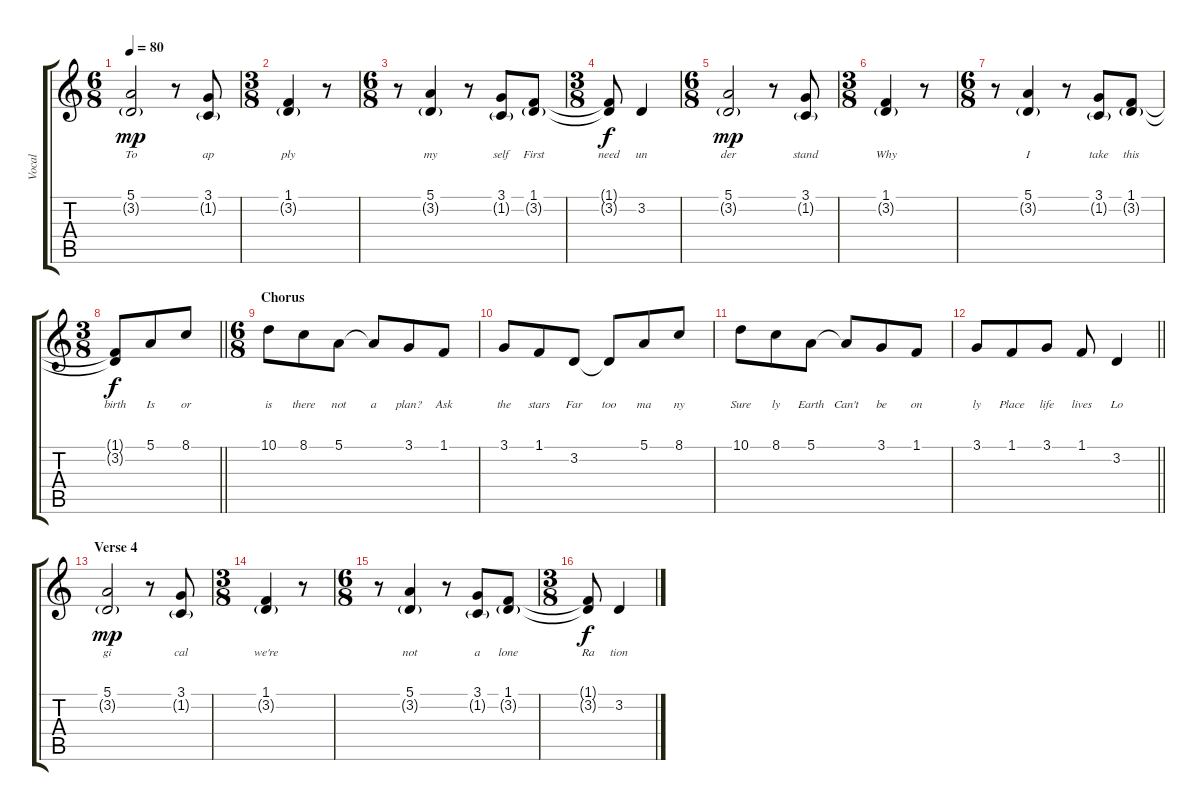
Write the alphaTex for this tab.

\track ("Vocal" "Vocal") {instrument acousticgrandpiano}
\staff {score tabs}
\tuning (E4 B3 G3 D3 A2 E2) {hide}
\ts (6 8)
\tempo 80
\clef g2
\ks c
(5.1 3.2{g}).2{lyrics (0 "To") lyrics (1 "") lyrics (2 "") lyrics (3 "") lyrics (4 "") dy mp} r.8 (3.1 1.2{g}).8{lyrics (0 "ap") lyrics (1 "") lyrics (2 "") lyrics (3 "") lyrics (4 "")} |
\ts (3 8)
(1.1 3.2{g}).4{lyrics (0 "ply") lyrics (1 "") lyrics (2 "") lyrics (3 "") lyrics (4 "")} r.8 |
\ts (6 8)
r.8 (5.1 3.2{g}).4{lyrics (0 "my") lyrics (1 "") lyrics (2 "") lyrics (3 "") lyrics (4 "")} r.8 (3.1 1.2{g}).8{lyrics (0 "self") lyrics (1 "") lyrics (2 "") lyrics (3 "") lyrics (4 "")} (1.1 3.2{g}).8{lyrics (0 "First") lyrics (1 "") lyrics (2 "") lyrics (3 "") lyrics (4 "")} |
\ts (3 8)
(1.1{t} 3.2{t}).8{lyrics (0 "need") lyrics (1 "") lyrics (2 "") lyrics (3 "") lyrics (4 "") dy f} 3.2.4{lyrics (0 "un") lyrics (1 "") lyrics (2 "") lyrics (3 "") lyrics (4 "")} |
\ts (6 8)
(5.1 3.2{g}).2{lyrics (0 "der") lyrics (1 "") lyrics (2 "") lyrics (3 "") lyrics (4 "") dy mp} r.8 (3.1 1.2{g}).8{lyrics (0 "stand") lyrics (1 "") lyrics (2 "") lyrics (3 "") lyrics (4 "")} |
\ts (3 8)
(1.1 3.2{g}).4{lyrics (0 "Why") lyrics (1 "") lyrics (2 "") lyrics (3 "") lyrics (4 "")} r.8 |
\ts (6 8)
r.8 (5.1 3.2{g}).4{lyrics (0 "I") lyrics (1 "") lyrics (2 "") lyrics (3 "") lyrics (4 "")} r.8 (3.1 1.2{g}).8{lyrics (0 "take") lyrics (1 "") lyrics (2 "") lyrics (3 "") lyrics (4 "")} (1.1 3.2{g}).8{lyrics (0 "this") lyrics (1 "") lyrics (2 "") lyrics (3 "") lyrics (4 "")} |
\ts (3 8)
\barLineRight lightlight
(1.1{t} 3.2{t}).8{lyrics (0 "birth") lyrics (1 "") lyrics (2 "") lyrics (3 "") lyrics (4 "") dy f} 5.1.8{lyrics (0 "Is") lyrics (1 "") lyrics (2 "") lyrics (3 "") lyrics (4 "")} 8.1.8{lyrics (0 "or") lyrics (1 "") lyrics (2 "") lyrics (3 "") lyrics (4 "")} |
\ts (6 8)
\section ("" "Chorus")
10.1.8{lyrics (0 "is") lyrics (1 "") lyrics (2 "") lyrics (3 "") lyrics (4 "")} 8.1.8{lyrics (0 "there") lyrics (1 "") lyrics (2 "") lyrics (3 "") lyrics (4 "")} 5.1.8{lyrics (0 "not") lyrics (1 "") lyrics (2 "") lyrics (3 "") lyrics (4 "")} 5.1{t}.8{lyrics (0 "a") lyrics (1 "") lyrics (2 "") lyrics (3 "") lyrics (4 "")} 3.1.8{lyrics (0 "plan?") lyrics (1 "") lyrics (2 "") lyrics (3 "") lyrics (4 "")} 1.1.8{lyrics (0 "Ask") lyrics (1 "") lyrics (2 "") lyrics (3 "") lyrics (4 "")} |
3.1.8{lyrics (0 "the") lyrics (1 "") lyrics (2 "") lyrics (3 "") lyrics (4 "")} 1.1.8{lyrics (0 "stars") lyrics (1 "") lyrics (2 "") lyrics (3 "") lyrics (4 "")} 3.2.8{lyrics (0 "Far") lyrics (1 "") lyrics (2 "") lyrics (3 "") lyrics (4 "")} 3.2{t}.8{lyrics (0 "too") lyrics (1 "") lyrics (2 "") lyrics (3 "") lyrics (4 "")} 5.1.8{lyrics (0 "ma") lyrics (1 "") lyrics (2 "") lyrics (3 "") lyrics (4 "")} 8.1.8{lyrics (0 "ny") lyrics (1 "") lyrics (2 "") lyrics (3 "") lyrics (4 "")} |
10.1.8{lyrics (0 "Sure") lyrics (1 "") lyrics (2 "") lyrics (3 "") lyrics (4 "")} 8.1.8{lyrics (0 "ly") lyrics (1 "") lyrics (2 "") lyrics (3 "") lyrics (4 "")} 5.1.8{lyrics (0 "Earth") lyrics (1 "") lyrics (2 "") lyrics (3 "") lyrics (4 "")} 5.1{t}.8{lyrics (0 "Can't") lyrics (1 "") lyrics (2 "") lyrics (3 "") lyrics (4 "")} 3.1.8{lyrics (0 "be") lyrics (1 "") lyrics (2 "") lyrics (3 "") lyrics (4 "")} 1.1.8{lyrics (0 "on") lyrics (1 "") lyrics (2 "") lyrics (3 "") lyrics (4 "")} |
\barLineRight lightlight
3.1.8{lyrics (0 "ly") lyrics (1 "") lyrics (2 "") lyrics (3 "") lyrics (4 "")} 1.1.8{lyrics (0 "Place") lyrics (1 "") lyrics (2 "") lyrics (3 "") lyrics (4 "")} 3.1.8{lyrics (0 "life") lyrics (1 "") lyrics (2 "") lyrics (3 "") lyrics (4 "")} 1.1.8{lyrics (0 "lives") lyrics (1 "") lyrics (2 "") lyrics (3 "") lyrics (4 "")} 3.2.4{lyrics (0 "Lo") lyrics (1 "") lyrics (2 "") lyrics (3 "") lyrics (4 "")} |
\section ("" "Verse 4")
(5.1 3.2{g}).2{lyrics (0 "gi") lyrics (1 "") lyrics (2 "") lyrics (3 "") lyrics (4 "") dy mp} r.8 (3.1 1.2{g}).8{lyrics (0 "cal") lyrics (1 "") lyrics (2 "") lyrics (3 "") lyrics (4 "")} |
\ts (3 8)
(1.1 3.2{g}).4{lyrics (0 "we're") lyrics (1 "") lyrics (2 "") lyrics (3 "") lyrics (4 "")} r.8 |
\ts (6 8)
r.8 (5.1 3.2{g}).4{lyrics (0 "not") lyrics (1 "") lyrics (2 "") lyrics (3 "") lyrics (4 "")} r.8 (3.1 1.2{g}).8{lyrics (0 "a") lyrics (1 "") lyrics (2 "") lyrics (3 "") lyrics (4 "")} (1.1 3.2{g}).8{lyrics (0 "lone") lyrics (1 "") lyrics (2 "") lyrics (3 "") lyrics (4 "")} |
\ts (3 8)
(1.1{t} 3.2{t}).8{lyrics (0 "Ra") lyrics (1 "") lyrics (2 "") lyrics (3 "") lyrics (4 "") dy f} 3.2.4{lyrics (0 "tion") lyrics (1 "") lyrics (2 "") lyrics (3 "") lyrics (4 "")}
